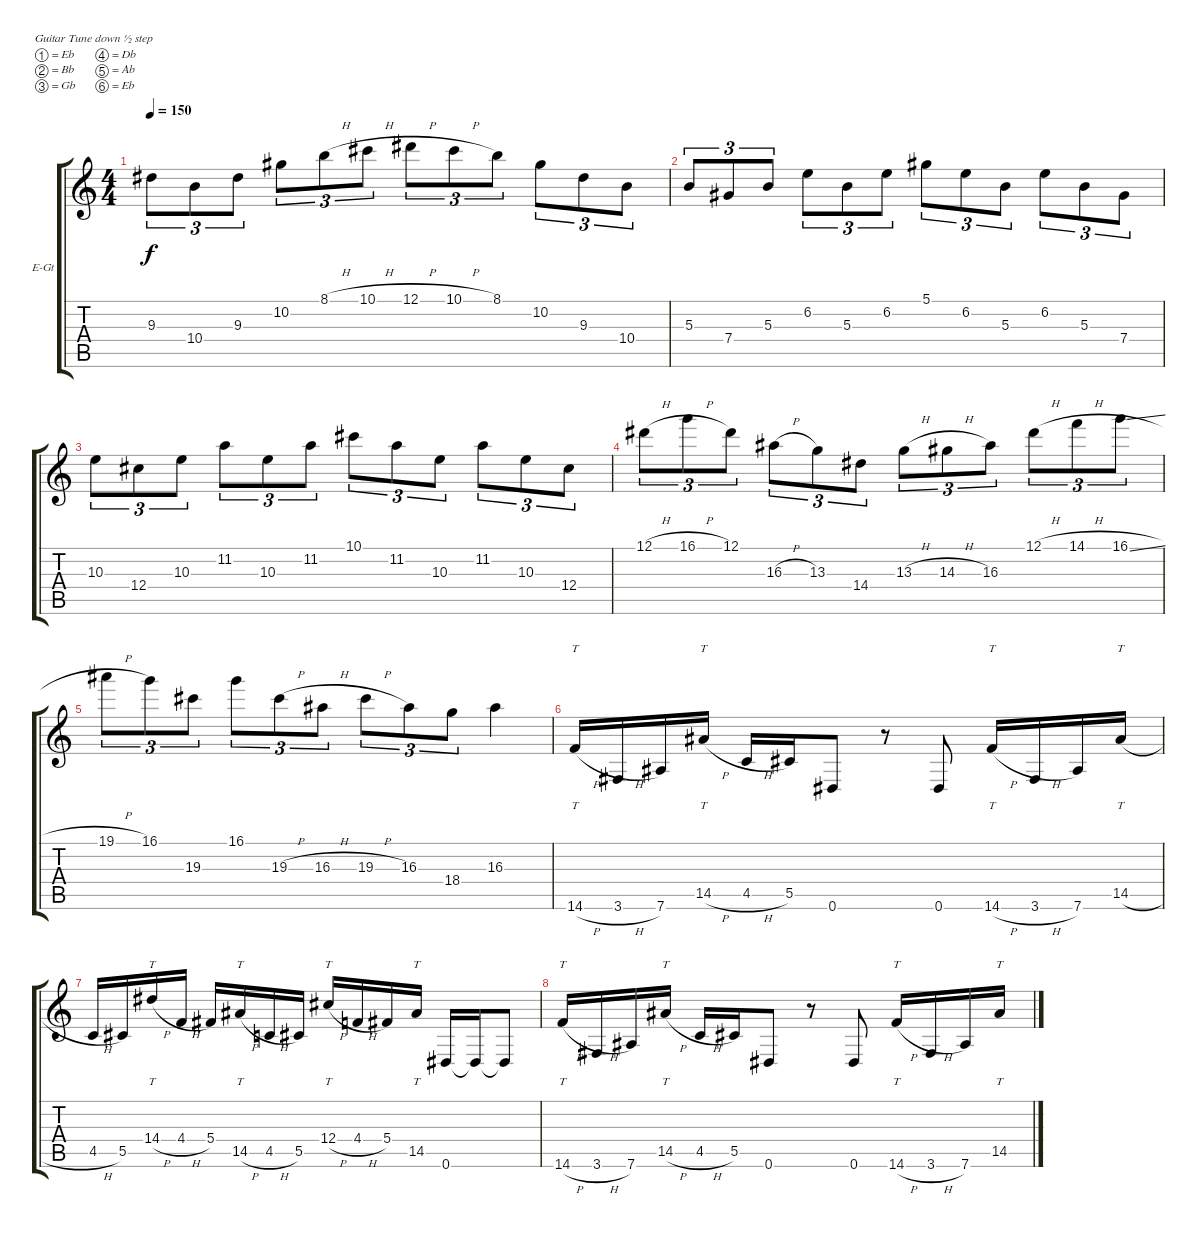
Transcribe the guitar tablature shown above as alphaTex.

\defaultSystemsLayout 4
\bracketExtendMode groupsimilarinstruments
\firstSystemTrackNameOrientation horizontal
\otherSystemsTrackNameOrientation horizontal
\track ("Luke Hoskin" "E-Gt") {instrument distortionguitar}
\staff {score tabs}
\tuning (Eb4 Bb3 Gb3 Db3 Ab2 Eb2)
\ts (4 4)
\tempo 150
\clef g2
\ks c
9.3.8{tu (3 2) dy f} 10.4.8{tu (3 2)} 9.3.8{tu (3 2)} 10.2.8{tu (3 2)} 8.1{h}.8{tu (3 2)} 10.1{h}.8{tu (3 2)} 12.1{h}.8{tu (3 2)} 10.1{h}.8{tu (3 2)} 8.1.8{tu (3 2)} 10.2.8{tu (3 2)} 9.3.8{tu (3 2)} 10.4.8{tu (3 2)} |
5.3.8{tu (3 2)} 7.4.8{tu (3 2)} 5.3.8{tu (3 2)} 6.2.8{tu (3 2)} 5.3.8{tu (3 2)} 6.2.8{tu (3 2)} 5.1.8{tu (3 2)} 6.2.8{tu (3 2)} 5.3.8{tu (3 2)} 6.2.8{tu (3 2)} 5.3.8{tu (3 2)} 7.4.8{tu (3 2)} |
10.3.8{tu (3 2)} 12.4.8{tu (3 2)} 10.3.8{tu (3 2)} 11.2.8{tu (3 2)} 10.3.8{tu (3 2)} 11.2.8{tu (3 2)} 10.1.8{tu (3 2)} 11.2.8{tu (3 2)} 10.3.8{tu (3 2)} 11.2.8{tu (3 2)} 10.3.8{tu (3 2)} 12.4.8{tu (3 2)} |
12.1{h}.8{tu (3 2)} 16.1{h}.8{tu (3 2)} 12.1.8{tu (3 2)} 16.3{h}.8{tu (3 2)} 13.3.8{tu (3 2)} 14.4.8{tu (3 2)} 13.3{h}.8{tu (3 2)} 14.3{h}.8{tu (3 2)} 16.3.8{tu (3 2)} 12.1{h}.8{tu (3 2)} 14.1{h}.8{tu (3 2)} 16.1{sl}.8{tu (3 2)} |
19.1{h}.8{tu (3 2)} 16.1.8{tu (3 2)} 19.3.8{tu (3 2)} 16.1.8{tu (3 2)} 19.3{h}.8{tu (3 2)} 16.3{h}.8{tu (3 2)} 19.3{h}.8{tu (3 2)} 16.3.8{tu (3 2)} 18.4.8{tu (3 2)} 16.3.4 |
14.6{h}.16{tt} 3.6{h}.16 7.6.16 14.5{h}.16{tt} 4.5{h}.16 5.5.16 0.6.8 r.8 0.6.8 14.6{h}.16{tt} 3.6{h}.16 7.6.16 14.5{h}.16{tt} |
4.5{h}.16 5.5.16 14.4{h}.16{tt} 4.4{h}.16 5.4.16 14.5{h}.16{tt} 4.5{h}.16 5.5.16 12.4{h}.16{tt} 4.4{h}.16 5.4.16 14.5.16{tt} 0.6.16 0.6{t}.16 0.6{t}.8 |
14.6{h}.16{tt} 3.6{h}.16 7.6.16 14.5{h}.16{tt} 4.5{h}.16 5.5.16 0.6.8 r.8 0.6.8 14.6{h}.16{tt} 3.6{h}.16 7.6.16 14.5{h}.16{tt}
